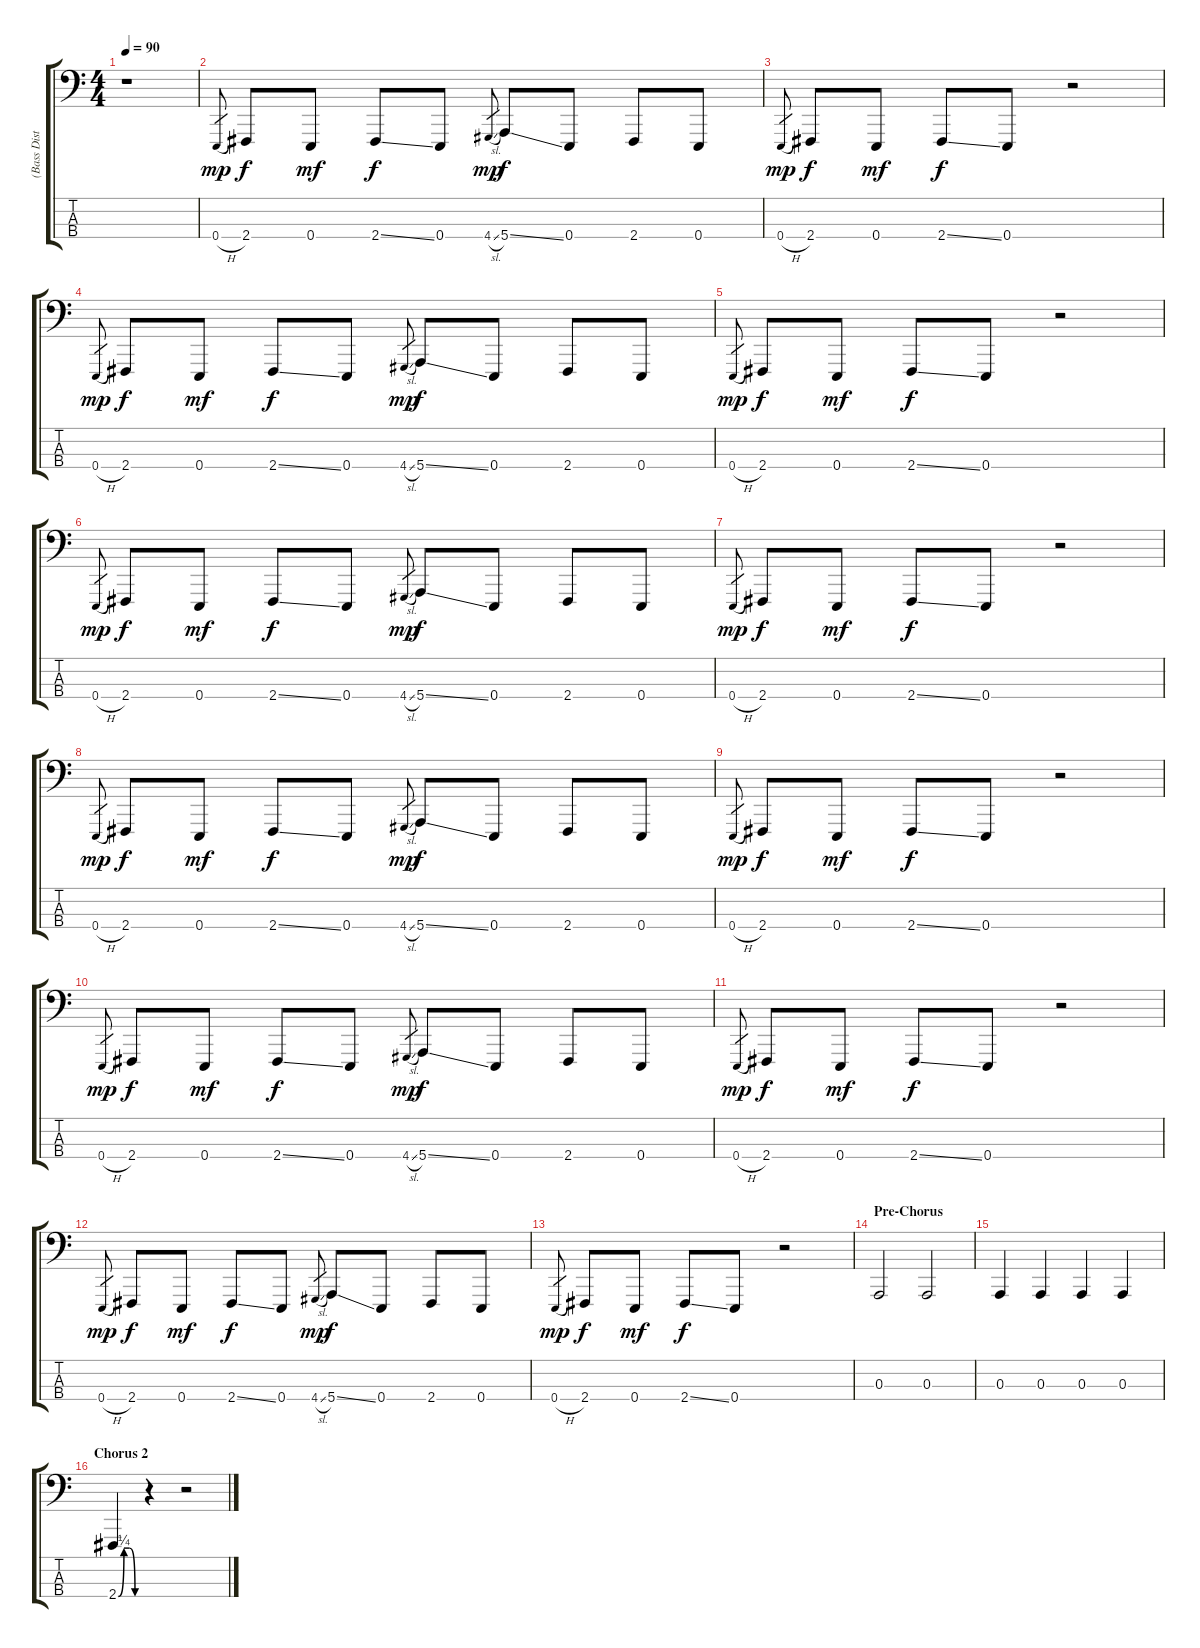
\track ("(Bass Distorsion)" "(Bass Dist") {instrument lead8bassandlead}
\staff {score tabs}
\tuning (G2 D2 A1 E1) {hide}
\ts (4 4)
\tempo 90
\clef f4
\ks c
r.1{dy f} |
0.4{h}.8{gr dy mp} 2.4.8{dy f} 0.4.8{dy mf} 2.4{ss}.8{dy f} 0.4.8 4.4{sl}.8{gr dy mp} 5.4{ss}.8{dy f} 0.4.8 2.4.8 0.4.8 |
0.4{h}.8{gr dy mp} 2.4.8{dy f} 0.4.8{dy mf} 2.4{ss}.8{dy f} 0.4.8 r.2 |
0.4{h}.8{gr dy mp} 2.4.8{dy f} 0.4.8{dy mf} 2.4{ss}.8{dy f} 0.4.8 4.4{sl}.8{gr dy mp} 5.4{ss}.8{dy f} 0.4.8 2.4.8 0.4.8 |
0.4{h}.8{gr dy mp} 2.4.8{dy f} 0.4.8{dy mf} 2.4{ss}.8{dy f} 0.4.8 r.2 |
0.4{h}.8{gr dy mp} 2.4.8{dy f} 0.4.8{dy mf} 2.4{ss}.8{dy f} 0.4.8 4.4{sl}.8{gr dy mp} 5.4{ss}.8{dy f} 0.4.8 2.4.8 0.4.8 |
0.4{h}.8{gr dy mp} 2.4.8{dy f} 0.4.8{dy mf} 2.4{ss}.8{dy f} 0.4.8 r.2 |
0.4{h}.8{gr dy mp} 2.4.8{dy f} 0.4.8{dy mf} 2.4{ss}.8{dy f} 0.4.8 4.4{sl}.8{gr dy mp} 5.4{ss}.8{dy f} 0.4.8 2.4.8 0.4.8 |
0.4{h}.8{gr dy mp} 2.4.8{dy f} 0.4.8{dy mf} 2.4{ss}.8{dy f} 0.4.8 r.2 |
0.4{h}.8{gr dy mp} 2.4.8{dy f} 0.4.8{dy mf} 2.4{ss}.8{dy f} 0.4.8 4.4{sl}.8{gr dy mp} 5.4{ss}.8{dy f} 0.4.8 2.4.8 0.4.8 |
0.4{h}.8{gr dy mp} 2.4.8{dy f} 0.4.8{dy mf} 2.4{ss}.8{dy f} 0.4.8 r.2 |
0.4{h}.8{gr dy mp} 2.4.8{dy f} 0.4.8{dy mf} 2.4{ss}.8{dy f} 0.4.8 4.4{sl}.8{gr dy mp} 5.4{ss}.8{dy f} 0.4.8 2.4.8 0.4.8 |
0.4{h}.8{gr dy mp} 2.4.8{dy f} 0.4.8{dy mf} 2.4{ss}.8{dy f} 0.4.8 r.2 |
\section ("" "Pre-Chorus")
0.3.2 0.3.2 |
0.3.4 0.3.4 0.3.4 0.3.4 |
\section ("" "Chorus 2")
2.4{be (custom 0 0 15 1 30 1 45 0 60 0)}.4 r.4 r.2
